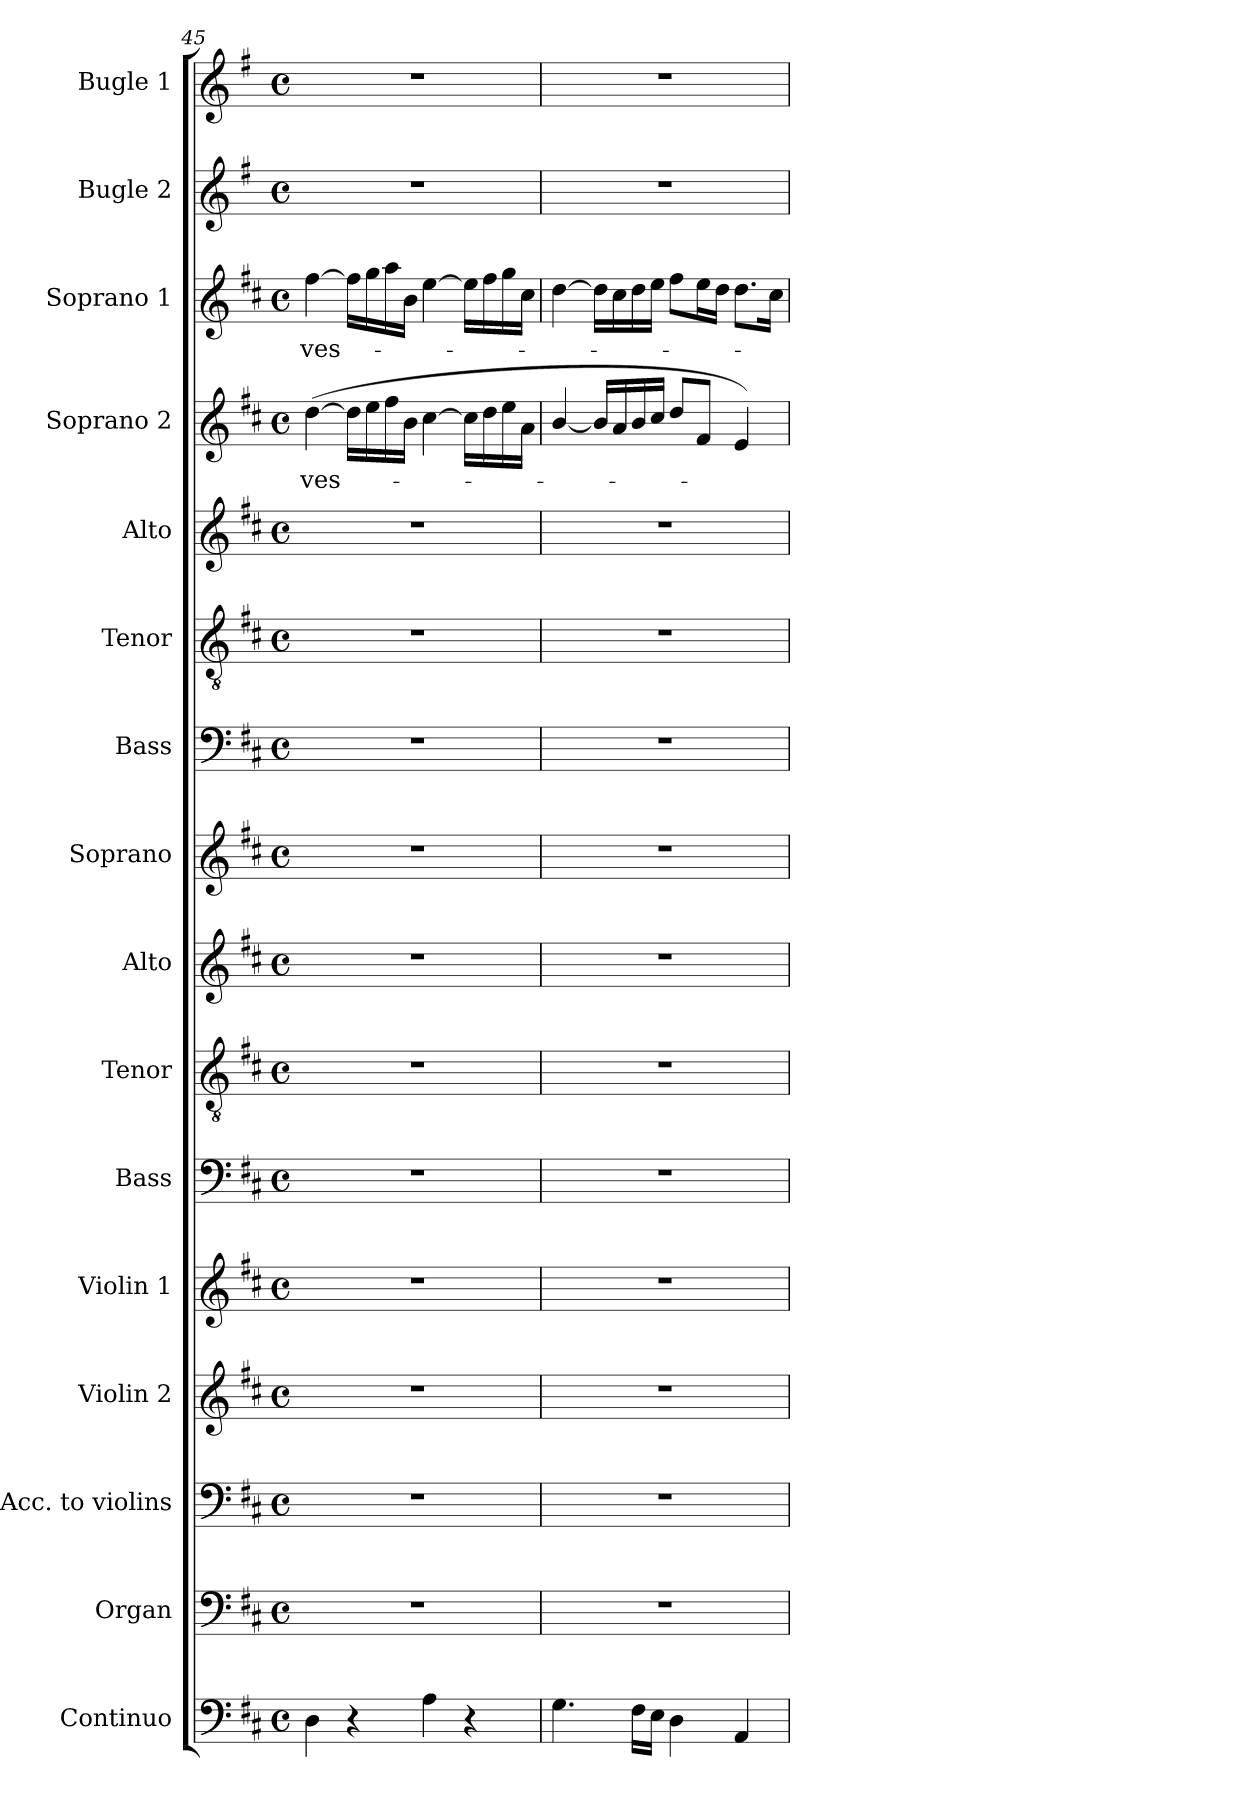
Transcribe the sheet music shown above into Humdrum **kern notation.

**kern	**kern	**kern	**kern	**kern	**kern	**kern	**kern	**kern	**kern	**kern	**kern	**kern	**text	**kern	**text	**kern	**kern
*part16	*part15	*part14	*part13	*part12	*part11	*part10	*part9	*part8	*part7	*part6	*part5	*part4	*part4	*part3	*part3	*part2	*part1
*staff16	*staff15	*staff14	*staff13	*staff12	*staff11	*staff10	*staff9	*staff8	*staff7	*staff6	*staff5	*staff4	*staff4	*staff3	*staff3	*staff2	*staff1
*I"Continuo	*I"Organ	*I"Acc. to violins	*I"Violin 2	*I"Violin 1	*I"Bass	*I"Tenor	*I"Alto	*I"Soprano	*I"Bass	*I"Tenor	*I"Alto	*I"Soprano 2	*	*I"Soprano 1	*	*I"Bugle  2	*I"Bugle 1
*I'Cont.	*I'Org.	*	*I'Vln. 2	*I'Vln. 1	*I'B.	*I'T.	*I'A.	*I'S.	*I'B.	*I'T.	*I'A.	*I'S2.	*	*I'S1.	*	*I'Bug 2	*I'Bug. 1
*clefF4	*clefF4	*clefF4	*clefG2	*clefG2	*clefF4	*clefGv2	*clefG2	*clefG2	*clefF4	*clefGv2	*clefG2	*clefG2	*	*clefG2	*	*clefG2	*clefG2
*	*	*	*	*	*	*ITrd7c12	*	*	*	*ITrd7c12	*	*	*	*	*	*ITrd3c5	*ITrd3c5
*k[f#c#]	*k[f#c#]	*k[f#c#]	*k[f#c#]	*k[f#c#]	*k[f#c#]	*k[f#c#]	*k[f#c#]	*k[f#c#]	*k[f#c#]	*k[f#c#]	*k[f#c#]	*k[f#c#]	*	*k[f#c#]	*	*k[f#c#]	*k[f#c#]
*D:	*D:	*D:	*D:	*D:	*D:	*D:	*D:	*D:	*D:	*D:	*D:	*D:	*	*D:	*	*D:	*D:
*M4/4	*M4/4	*M4/4	*M4/4	*M4/4	*M4/4	*M4/4	*M4/4	*M4/4	*M4/4	*M4/4	*M4/4	*M4/4	*	*M4/4	*	*M4/4	*M4/4
*met(c)	*met(c)	*met(c)	*met(c)	*met(c)	*met(c)	*met(c)	*met(c)	*met(c)	*met(c)	*met(c)	*met(c)	*met(c)	*	*met(c)	*	*met(c)	*met(c)
=45	=45	=45	=45	=45	=45	=45	=45	=45	=45	=45	=45	=45	=45	=45	=45	=45	=45
!	!	!	!	!	!	!	!	!	!	!	!	!	!LO:LY:b:color=#000000	!	!	!	!
!	!	!	!	!	!	!	!	!	!	!	!	!	!	!	!LO:LY:b:color=#000000	!	!
4Di\	1r	1r	1r	1r	1r	1r	1r	1r	1r	1r	1r	([>4ddi\	ves-	[>4ff#i\	ves-	1r	1r
4r	.	.	.	.	.	.	.	.	.	.	.	16ddi\LL]	.	16ff#i\LL]	.	.	.
.	.	.	.	.	.	.	.	.	.	.	.	16eei\	.	16ggi\	.	.	.
.	.	.	.	.	.	.	.	.	.	.	.	16ff#i\	.	16aai\	.	.	.
.	.	.	.	.	.	.	.	.	.	.	.	16bi\JJ	.	16bi\JJ	.	.	.
4Ai\	.	.	.	.	.	.	.	.	.	.	.	[>4cc#i\	.	[>4eei\	.	.	.
4r	.	.	.	.	.	.	.	.	.	.	.	16cc#i\LL]	.	16eei\LL]	.	.	.
.	.	.	.	.	.	.	.	.	.	.	.	16ddi\	.	16ff#i\	.	.	.
.	.	.	.	.	.	.	.	.	.	.	.	16eei\	.	16ggi\	.	.	.
.	.	.	.	.	.	.	.	.	.	.	.	16ai\JJ	.	16cc#i\JJ	.	.	.
=46	=46	=46	=46	=46	=46	=46	=46	=46	=46	=46	=46	=46	=46	=46	=46	=46	=46
4.Gi\	1r	1r	1r	1r	1r	1r	1r	1r	1r	1r	1r	[<4bi/	.	[>4ddi\	.	1r	1r
.	.	.	.	.	.	.	.	.	.	.	.	16bi/LL]	.	16ddi\LL]	.	.	.
.	.	.	.	.	.	.	.	.	.	.	.	16ai/	.	16cc#i\	.	.	.
16F#i\LL	.	.	.	.	.	.	.	.	.	.	.	16bi/	.	16ddi\	.	.	.
16Ei\JJ	.	.	.	.	.	.	.	.	.	.	.	16cc#i/JJ	.	16eei\JJ	.	.	.
4Di\	.	.	.	.	.	.	.	.	.	.	.	8ddi/L	.	8ff#i\L	.	.	.
.	.	.	.	.	.	.	.	.	.	.	.	8f#i/J	.	16eei\L	.	.	.
.	.	.	.	.	.	.	.	.	.	.	.	.	.	16ddi\JJ	.	.	.
4AAi/	.	.	.	.	.	.	.	.	.	.	.	4ei/)	.	8.ddi\L	.	.	.
.	.	.	.	.	.	.	.	.	.	.	.	.	.	16cc#i\Jk	.	.	.
=	=	=	=	=	=	=	=	=	=	=	=	=	=	=	=	=	=
*-	*-	*-	*-	*-	*-	*-	*-	*-	*-	*-	*-	*-	*-	*-	*-	*-	*-
